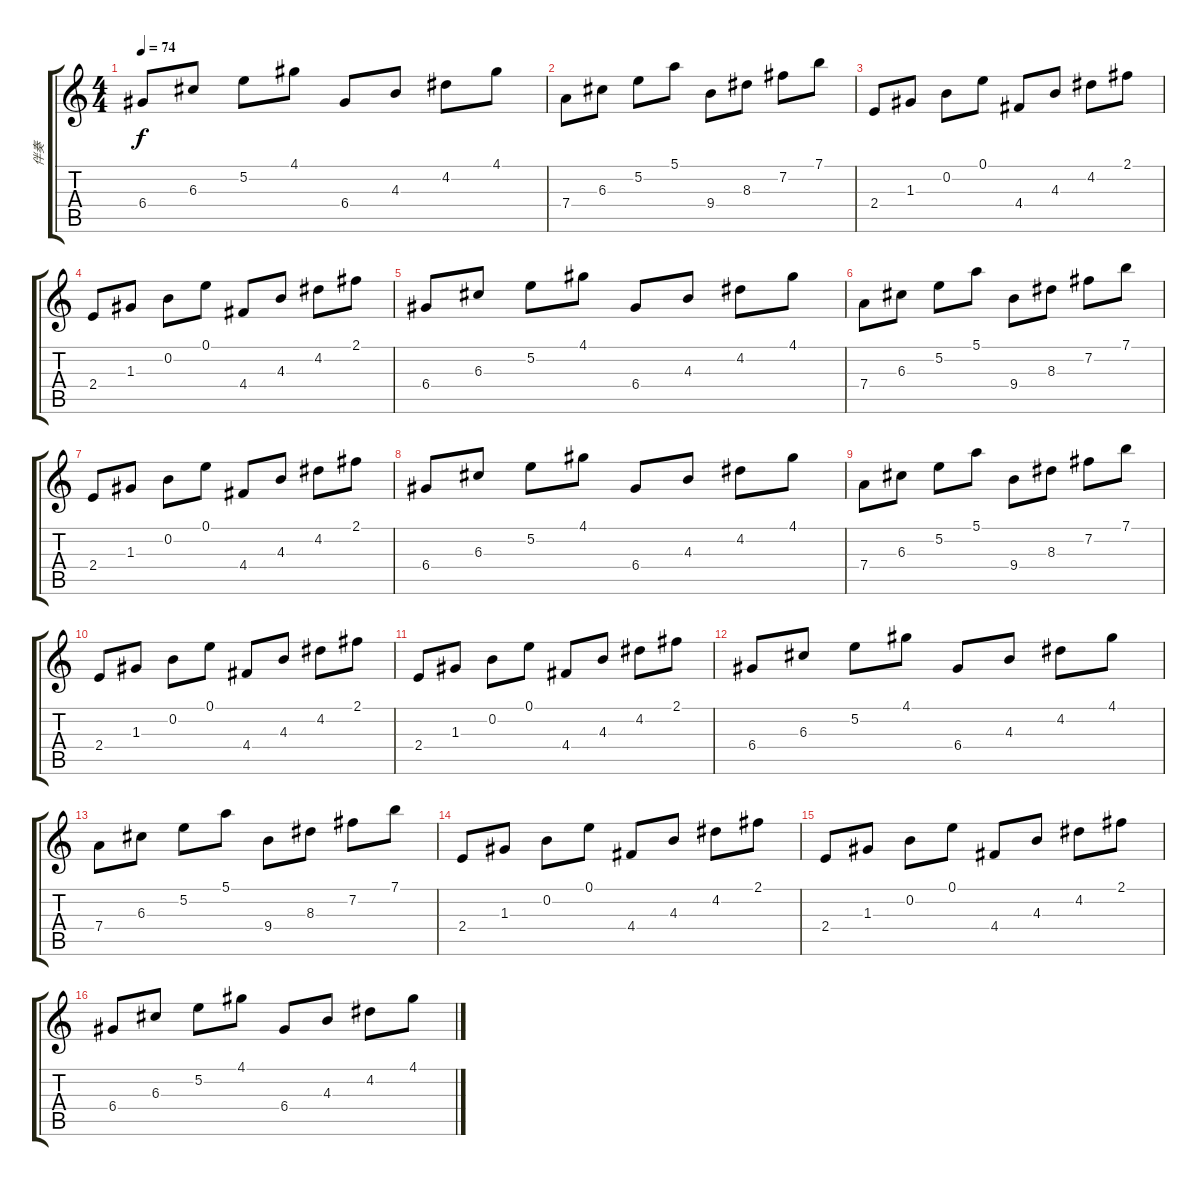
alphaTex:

\track ("伴奏" "伴奏") {instrument acousticguitarsteel}
\staff {score tabs}
\tuning (E4 B3 G3 D3 A2 E2) {hide}
\ts (4 4)
\tempo 74
\clef g2
\ks c
6.4.8{dy f} 6.3.8 5.2.8 4.1.8 6.4.8 4.3.8 4.2.8 4.1.8 |
7.4.8 6.3.8 5.2.8 5.1.8 9.4.8 8.3.8 7.2.8 7.1.8 |
2.4.8 1.3.8 0.2.8 0.1.8 4.4.8 4.3.8 4.2.8 2.1.8 |
2.4.8 1.3.8 0.2.8 0.1.8 4.4.8 4.3.8 4.2.8 2.1.8 |
6.4.8 6.3.8 5.2.8 4.1.8 6.4.8 4.3.8 4.2.8 4.1.8 |
7.4.8 6.3.8 5.2.8 5.1.8 9.4.8 8.3.8 7.2.8 7.1.8 |
2.4.8 1.3.8 0.2.8 0.1.8 4.4.8 4.3.8 4.2.8 2.1.8 |
6.4.8 6.3.8 5.2.8 4.1.8 6.4.8 4.3.8 4.2.8 4.1.8 |
7.4.8 6.3.8 5.2.8 5.1.8 9.4.8 8.3.8 7.2.8 7.1.8 |
2.4.8 1.3.8 0.2.8 0.1.8 4.4.8 4.3.8 4.2.8 2.1.8 |
2.4.8 1.3.8 0.2.8 0.1.8 4.4.8 4.3.8 4.2.8 2.1.8 |
6.4.8 6.3.8 5.2.8 4.1.8 6.4.8 4.3.8 4.2.8 4.1.8 |
7.4.8 6.3.8 5.2.8 5.1.8 9.4.8 8.3.8 7.2.8 7.1.8 |
2.4.8 1.3.8 0.2.8 0.1.8 4.4.8 4.3.8 4.2.8 2.1.8 |
2.4.8 1.3.8 0.2.8 0.1.8 4.4.8 4.3.8 4.2.8 2.1.8 |
6.4.8 6.3.8 5.2.8 4.1.8 6.4.8 4.3.8 4.2.8 4.1.8
